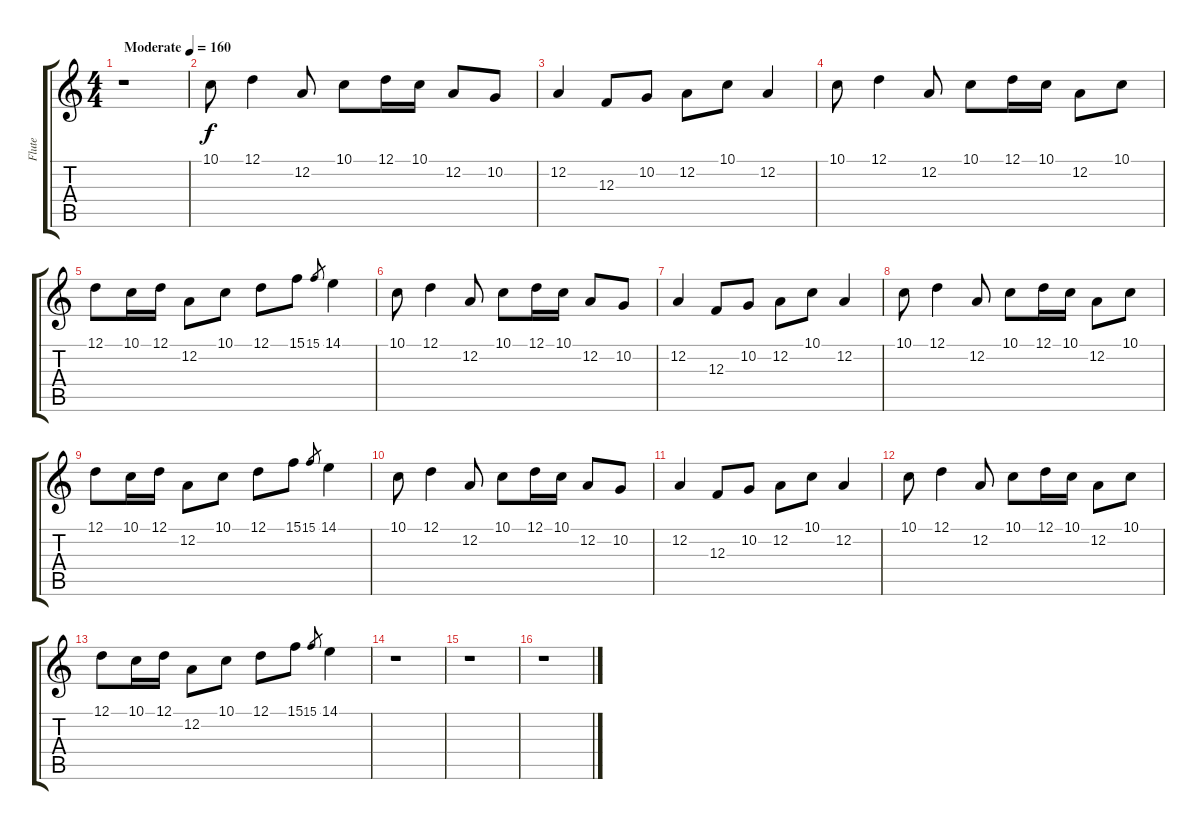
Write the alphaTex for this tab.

\track ("Flute" "Flute") {instrument flute}
\staff {score tabs}
\tuning (D4 A3 F3 C3 G2 D2) {hide}
\ts (4 4)
\tempo (160 "Moderate")
\clef g2
\ks c
r.1{dy f instrument flute} |
10.1.8 12.1.4 12.2.8 10.1.8 12.1.16 10.1.16 12.2.8 10.2.8 |
12.2.4 12.3.8 10.2.8 12.2.8 10.1.8 12.2.4 |
10.1.8 12.1.4 12.2.8 10.1.8 12.1.16 10.1.16 12.2.8 10.1.8 |
12.1.8 10.1.16 12.1.16 12.2.8 10.1.8 12.1.8 15.1.8 15.1.8{gr} 14.1.4 |
10.1.8 12.1.4 12.2.8 10.1.8 12.1.16 10.1.16 12.2.8 10.2.8 |
12.2.4 12.3.8 10.2.8 12.2.8 10.1.8 12.2.4 |
10.1.8 12.1.4 12.2.8 10.1.8 12.1.16 10.1.16 12.2.8 10.1.8 |
12.1.8 10.1.16 12.1.16 12.2.8 10.1.8 12.1.8 15.1.8 15.1.8{gr} 14.1.4 |
10.1.8 12.1.4 12.2.8 10.1.8 12.1.16 10.1.16 12.2.8 10.2.8 |
12.2.4 12.3.8 10.2.8 12.2.8 10.1.8 12.2.4 |
10.1.8 12.1.4 12.2.8 10.1.8 12.1.16 10.1.16 12.2.8 10.1.8 |
12.1.8 10.1.16 12.1.16 12.2.8 10.1.8 12.1.8 15.1.8 15.1.8{gr} 14.1.4 |
r.1 |
r.1 |
r.1
